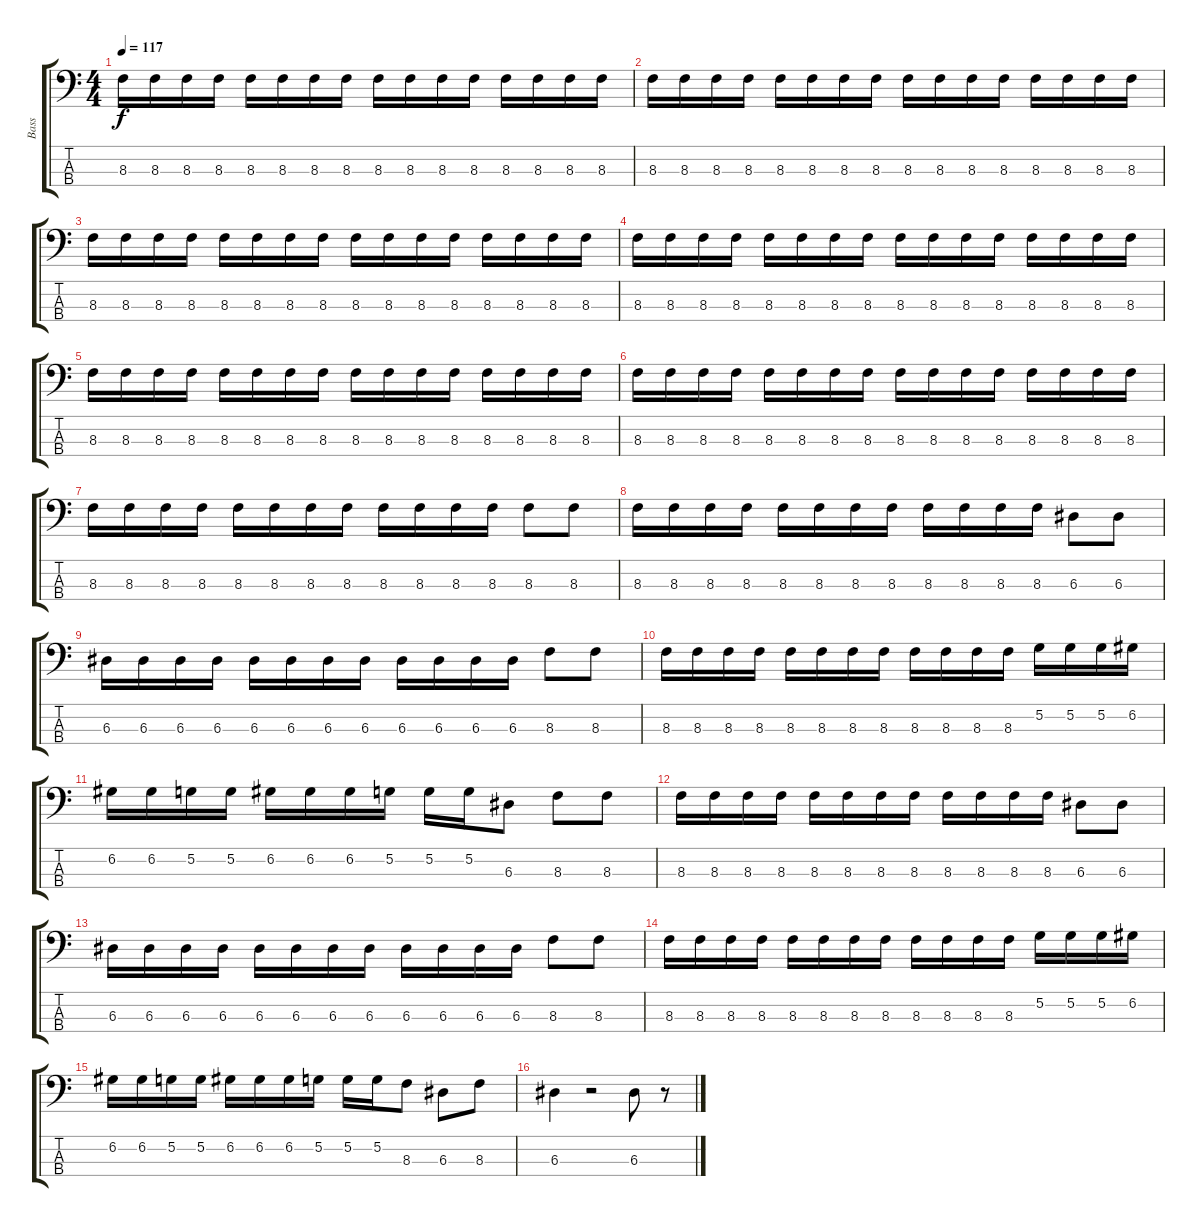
\track ("Bass" "Bass") {instrument electricbasspick}
\staff {score tabs}
\tuning (G2 D2 A1 E1) {hide}
\ts (4 4)
\tempo 117
\clef f4
\ks c
8.3.16{dy f} 8.3.16 8.3.16 8.3.16 8.3.16 8.3.16 8.3.16 8.3.16 8.3.16 8.3.16 8.3.16 8.3.16 8.3.16 8.3.16 8.3.16 8.3.16 |
8.3.16 8.3.16 8.3.16 8.3.16 8.3.16 8.3.16 8.3.16 8.3.16 8.3.16 8.3.16 8.3.16 8.3.16 8.3.16 8.3.16 8.3.16 8.3.16 |
8.3.16 8.3.16 8.3.16 8.3.16 8.3.16 8.3.16 8.3.16 8.3.16 8.3.16 8.3.16 8.3.16 8.3.16 8.3.16 8.3.16 8.3.16 8.3.16 |
8.3.16 8.3.16 8.3.16 8.3.16 8.3.16 8.3.16 8.3.16 8.3.16 8.3.16 8.3.16 8.3.16 8.3.16 8.3.16 8.3.16 8.3.16 8.3.16 |
8.3.16 8.3.16 8.3.16 8.3.16 8.3.16 8.3.16 8.3.16 8.3.16 8.3.16 8.3.16 8.3.16 8.3.16 8.3.16 8.3.16 8.3.16 8.3.16 |
8.3.16 8.3.16 8.3.16 8.3.16 8.3.16 8.3.16 8.3.16 8.3.16 8.3.16 8.3.16 8.3.16 8.3.16 8.3.16 8.3.16 8.3.16 8.3.16 |
8.3.16 8.3.16 8.3.16 8.3.16 8.3.16 8.3.16 8.3.16 8.3.16 8.3.16 8.3.16 8.3.16 8.3.16 8.3.8 8.3.8 |
8.3.16 8.3.16 8.3.16 8.3.16 8.3.16 8.3.16 8.3.16 8.3.16 8.3.16 8.3.16 8.3.16 8.3.16 6.3.8 6.3.8 |
6.3.16 6.3.16 6.3.16 6.3.16 6.3.16 6.3.16 6.3.16 6.3.16 6.3.16 6.3.16 6.3.16 6.3.16 8.3.8 8.3.8 |
8.3.16 8.3.16 8.3.16 8.3.16 8.3.16 8.3.16 8.3.16 8.3.16 8.3.16 8.3.16 8.3.16 8.3.16 5.2.16 5.2.16 5.2.16 6.2.16 |
6.2.16 6.2.16 5.2.16 5.2.16 6.2.16 6.2.16 6.2.16 5.2.16 5.2.16 5.2.16 6.3.8 8.3.8 8.3.8 |
8.3.16 8.3.16 8.3.16 8.3.16 8.3.16 8.3.16 8.3.16 8.3.16 8.3.16 8.3.16 8.3.16 8.3.16 6.3.8 6.3.8 |
6.3.16 6.3.16 6.3.16 6.3.16 6.3.16 6.3.16 6.3.16 6.3.16 6.3.16 6.3.16 6.3.16 6.3.16 8.3.8 8.3.8 |
8.3.16 8.3.16 8.3.16 8.3.16 8.3.16 8.3.16 8.3.16 8.3.16 8.3.16 8.3.16 8.3.16 8.3.16 5.2.16 5.2.16 5.2.16 6.2.16 |
6.2.16 6.2.16 5.2.16 5.2.16 6.2.16 6.2.16 6.2.16 5.2.16 5.2.16 5.2.16 8.3.8 6.3.8 8.3.8 |
6.3.4 r.2 6.3.8 r.8
